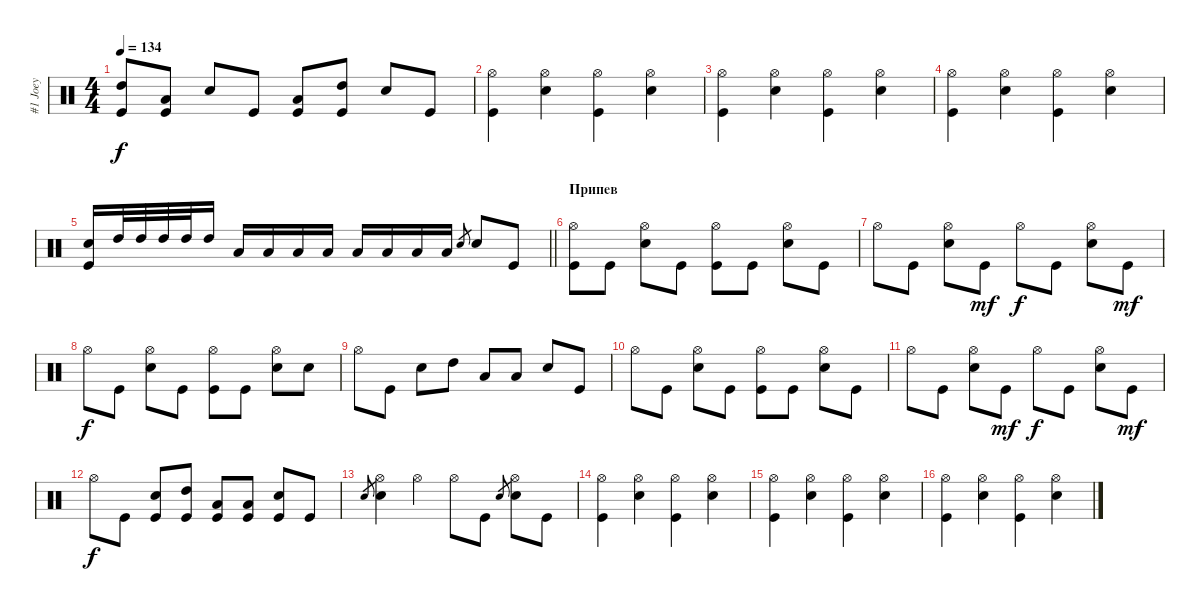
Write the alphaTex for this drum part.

\track ("#1 Joey" "#1 Joey") {instrument percussion}
\staff {score}
\articulation defaults
\ts (4 4)
\tempo 134
\clef neutral
\ks c
("High Tom (hit)" "Kick (hit)").8{dy f} ("Low Tom (hit)" "Kick (hit)").8 "Electric Snare (hit)".8 "Kick (hit)".8 ("Low Tom (hit)" "Kick (hit)").8 ("High Tom (hit)" "Kick (hit)").8 "Electric Snare (hit)".8 "Kick (hit)".8 |
("Hi-Hat (open)" "Kick (hit)").4 ("Hi-Hat (open)" "Electric Snare (hit)").4 ("Hi-Hat (open)" "Kick (hit)").4 ("Hi-Hat (open)" "Electric Snare (hit)").4 |
("Hi-Hat (open)" "Kick (hit)").4 ("Hi-Hat (open)" "Electric Snare (hit)").4 ("Hi-Hat (open)" "Kick (hit)").4 ("Hi-Hat (open)" "Electric Snare (hit)").4 |
("Hi-Hat (open)" "Kick (hit)").4 ("Hi-Hat (open)" "Electric Snare (hit)").4 ("Hi-Hat (open)" "Kick (hit)").4 ("Hi-Hat (open)" "Electric Snare (hit)").4 |
\barLineRight lightlight
("Electric Snare (hit)" "Kick (hit)").16 "High Tom (hit)".32 "High Tom (hit)".32 "High Tom (hit)".32 "High Tom (hit)".32 "High Tom (hit)".16 "Low Tom (hit)".16 "Low Tom (hit)".16 "Low Tom (hit)".16 "Low Tom (hit)".16 "Low Floor Tom (hit)".16 "Low Floor Tom (hit)".16 "Low Floor Tom (hit)".16 "Low Floor Tom (hit)".16 "Electric Snare (hit)".8{gr} "Electric Snare (hit)".8 "Kick (hit)".8 |
\section ("" "Припев")
("Hi-Hat (open)" "Kick (hit)").8 "Kick (hit)".8 ("Hi-Hat (open)" "Electric Snare (hit)").8 "Kick (hit)".8 ("Hi-Hat (open)" "Kick (hit)").8 "Kick (hit)".8 ("Hi-Hat (open)" "Electric Snare (hit)").8 "Kick (hit)".8 |
"Hi-Hat (open)".8 "Kick (hit)".8 ("Hi-Hat (open)" "Electric Snare (hit)").8 "Kick (hit)".8{dy mf} "Hi-Hat (open)".8{dy f} "Kick (hit)".8 ("Hi-Hat (open)" "Electric Snare (hit)").8 "Kick (hit)".8{dy mf} |
"Hi-Hat (open)".8{dy f} "Kick (hit)".8 ("Hi-Hat (open)" "Electric Snare (hit)").8 "Kick (hit)".8 ("Hi-Hat (open)" "Kick (hit)").8 "Kick (hit)".8 ("Hi-Hat (open)" "Electric Snare (hit)").8 "Electric Snare (hit)".8 |
"Hi-Hat (open)".8 "Kick (hit)".8 "Electric Snare (hit)".8 "High Tom (hit)".8 "Low Tom (hit)".8 "Low Floor Tom (hit)".8 "Electric Snare (hit)".8 "Kick (hit)".8 |
"Hi-Hat (open)".8 "Kick (hit)".8 ("Hi-Hat (open)" "Electric Snare (hit)").8 "Kick (hit)".8 ("Hi-Hat (open)" "Kick (hit)").8 "Kick (hit)".8 ("Hi-Hat (open)" "Electric Snare (hit)").8 "Kick (hit)".8 |
"Hi-Hat (open)".8 "Kick (hit)".8 ("Hi-Hat (open)" "Electric Snare (hit)").8 "Kick (hit)".8{dy mf} "Hi-Hat (open)".8{dy f} "Kick (hit)".8 ("Hi-Hat (open)" "Electric Snare (hit)").8 "Kick (hit)".8{dy mf} |
"Hi-Hat (open)".8{dy f} "Kick (hit)".8 ("Electric Snare (hit)" "Kick (hit)").8 ("High Tom (hit)" "Kick (hit)").8 ("Low Tom (hit)" "Kick (hit)").8 ("Low Floor Tom (hit)" "Kick (hit)").8 ("Electric Snare (hit)" "Kick (hit)").8 "Kick (hit)".8 |
"Electric Snare (hit)".8{gr} ("Hi-Hat (open)" "Electric Snare (hit)").4 "Hi-Hat (open)".4 "Hi-Hat (open)".8 "Kick (hit)".8 "Electric Snare (hit)".8{gr} ("Hi-Hat (open)" "Electric Snare (hit)").8 "Kick (hit)".8 |
("Hi-Hat (open)" "Kick (hit)").4 ("Hi-Hat (open)" "Electric Snare (hit)").4 ("Hi-Hat (open)" "Kick (hit)").4 ("Hi-Hat (open)" "Electric Snare (hit)").4 |
("Hi-Hat (open)" "Kick (hit)").4 ("Hi-Hat (open)" "Electric Snare (hit)").4 ("Hi-Hat (open)" "Kick (hit)").4 ("Hi-Hat (open)" "Electric Snare (hit)").4 |
("Hi-Hat (open)" "Kick (hit)").4 ("Hi-Hat (open)" "Electric Snare (hit)").4 ("Hi-Hat (open)" "Kick (hit)").4 ("Hi-Hat (open)" "Electric Snare (hit)").4
